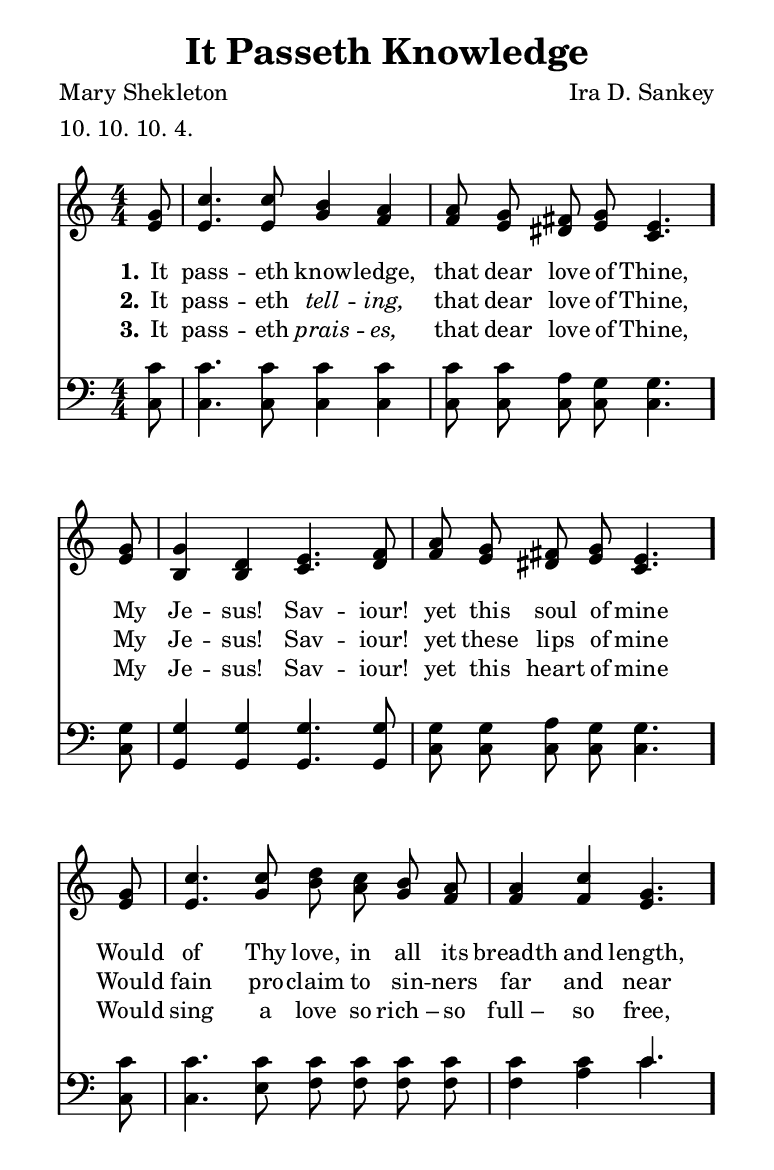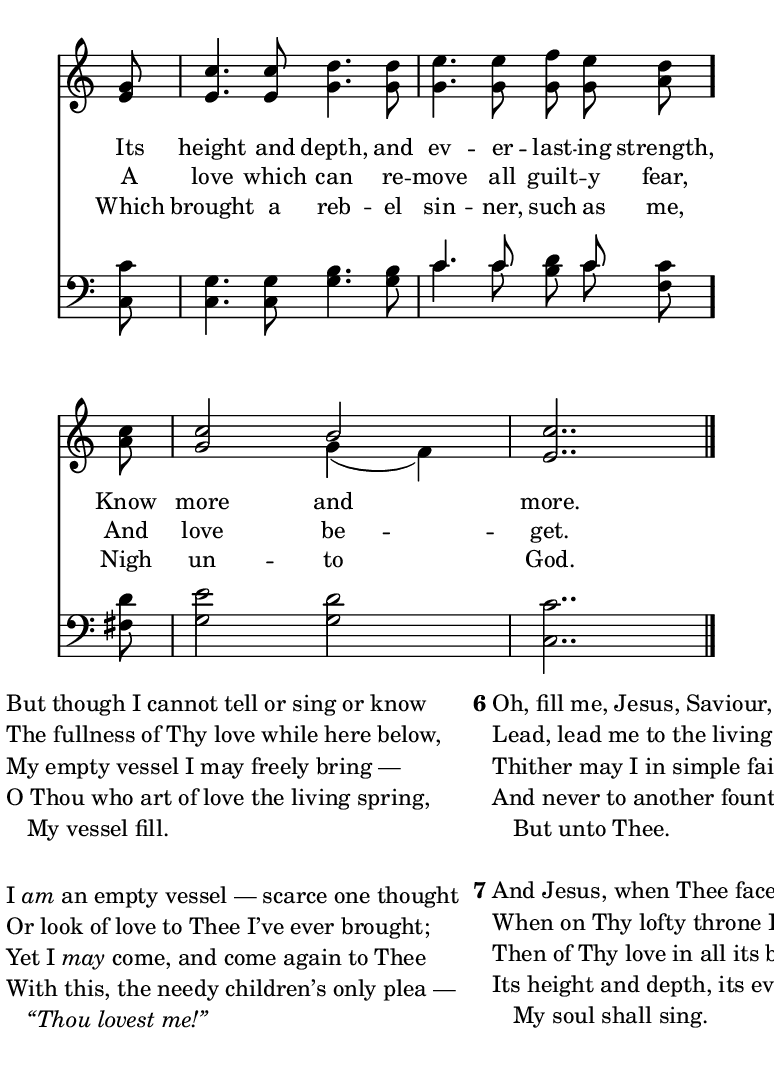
\include "common/global.ily"
\paper {
  \include "common/paper.ily"
  score-markup-spacing.padding = 2
  score-markup-spacing.basic-distance = 2
}

\header{
  hymnnumber = "229"
  title = "It Passeth Knowledge"
  tunename = ""
  meter = "10. 10. 10. 4."
  poet = "Mary Shekleton"
  composer = "Ira D. Sankey"
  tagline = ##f
}

global = {
  \include "common/overrides.ily"
  \override Staff.TimeSignature.style = #'numbered
  \time 4/4
  \override Score.MetronomeMark.transparent = ##t % hide all fermata changes too
  \tempo 4=80
  \key c \major
  \partial 8
  \autoBeamOff
}

patternA = { c8 | c4. c8 c4 c | c8 c c c c4. }
patternB = { c8 | c4 c c4. c8 | c c c c c4. }
patternC = { c8 | c4. c8 c c c c | c4 c c4. }
patternD = { c8 | c4. c8 c4. c8 | c4. c8 c c c }
patternE = { c8 | c2 c2 | c2.. }

notesSoprano = {
\global
\relative c'' {

  g8 | c4. c8 b4 a | a8 g fis g e4.
  g8 | g4 d e4. f8 | a g fis g e4.
  g8 | c4. c8 d c b a | a4 c g4. \eogbreak
  g8 | c4. c8 d4. d8 | e4. e8 f e d
  c8 | c2 b2 | c2..

  \bar "|."

}
}

notesAlto = {
\global
\relative e' {

  \changePitch \patternA { e | e e g f | f e dis e c }
  \changePitch \patternB { e | b b c d | f e dis e c }
  \changePitch \patternC { e | e g b a g f | f f e }
  \changePitch \patternD { e | e e g g | g g g g a }
  a8 | g2 g4( f) e2..

}
}

notesTenor = {
\global
\relative a {

  \changePitch \patternA { c | c c c c | c c a g g }
  \changePitch \patternB { g | g g g g | g g a g g }
  \changePitch \patternC { c | c c c c c c | c c c }
  \changePitch \patternD { c | g g b b | c c d c c }
  \changePitch \patternE { d | e d | c }

}
}

notesBass = {
\global
\relative f {

  \changePitch \patternA { c | c c c c | c c c c c }
  \changePitch \patternB { c | g g g g | c c c c c }
  \changePitch \patternC { c | c e f f f f | f a c }
  \changePitch \patternD { c, | c c g' g | c c b c f, }
  \changePitch \patternE { fis | g g | c, }

}
}

wordsA = \lyricmode {
\set stanza = "1."

It pass -- eth know -- ledge, that dear love of Thine, \bar "."
My Je -- sus! Sav -- iour! yet this soul of mine \bar "."
Would of Thy love, in all its breadth and length, \bar "."
Its height and depth, and ev -- er -- last -- ing strength, \bar "."
Know more and more. \bar "."

}

wordsB = \lyricmode {
\set stanza = "2."

It pass -- eth \italicsOn tell -- ing, \italicsOff that dear love of Thine,
My Je -- sus! Sav -- iour! yet these lips of mine
Would fain pro -- claim to sin -- ners far and near
A love which can re -- move all guilt -- y fear,
And love be -- get.

}

wordsC = \lyricmode {
\set stanza = "3."

It pass -- eth \italicsOn prais -- es, \italicsOff that dear love of Thine,
My Je -- sus! Sav -- iour! yet this heart of mine
Would sing a love so rich_– so full_– so free,
Which brought a reb -- el sin -- ner, such as me,
Nigh un -- to God.

}

wordsD = \markuplist {

\line { But though I cannot tell or sing or know }
\line { The fullness of Thy love while here below, }
\line { My empty vessel I may freely bring — }
\line { O Thou who art of love the living spring, }
\line { { \hspace #2 } My vessel fill. }

}

wordsE = \markuplist {

\line { I \italic am an empty vessel — scarce one thought }
\line { Or look of love to Thee I’ve ever brought; }
\line { Yet I \italic may come, and come again to Thee }
\line { With this, the needy children’s only plea — }
% `\italic { }` would get stripped in getlyrics
\line { { \hspace #2 } \italic “Thou \italic lovest \italic me!” }

}

wordsF = \markuplist {

\line { Oh, fill me, Jesus, Saviour, with Thy love; }
\line { Lead, lead me to the living fount above! }
\line { Thither may I in simple faith draw nigh }
\line { And never to another fountain fly, }
\line { { \hspace #2 } But unto Thee. }

}

wordsG = \markuplist {

\line { And Jesus, when Thee face to face I see, }
\line { When on Thy lofty throne I sit with Thee; }
\line { Then of Thy love in all its breadth and length, }
\line { Its height and depth, its everlasting strength, }
\line { { \hspace #2 } My soul shall sing. }

}

\score {
  \context ChoirStaff <<
    \context Staff = upper <<
      \set Staff.autoBeaming = ##f
      \set ChoirStaff.systemStartDelimiter = #'SystemStartBar
      \set ChoirStaff.printPartCombineTexts = ##f
      \partcombine #'(2 . 11) \notesSoprano \notesAlto
      \context NullVoice = sopranos { \voiceOne << \notesSoprano >> }
      \context Lyrics = one   \lyricsto sopranos \wordsA
      \context Lyrics = two   \lyricsto sopranos \wordsB
      \context Lyrics = three \lyricsto sopranos \wordsC
    >>
    \context Staff = men <<
      \set Staff.autoBeaming = ##f
      \clef bass
      \set ChoirStaff.printPartCombineTexts = ##f
      \partcombine #'(2 . 11) \notesTenor \notesBass
    >>
  >>
  \layout {
    \include "common/layout.ily"
  }
  #(cond ((ly:get-option 'eog-midi-permitted) #{ \midi{
    \include "common/midi.ily"
  } #}))
}

\noPageBreak

\markup { \fill-line {
  \hspace #0.1
  \column {
  \line{ \bold 4 \column { \wordsD } } \combine \null \vspace #1
  \line{ \bold 5 \column { \wordsE } }
  }
  \hspace #0.1
  \column {
  \line{ \bold 6 \column { \wordsF } } \combine \null \vspace #1
  \line{ \bold 7 \column { \wordsG } }
  }
  \hspace #0.1
} }

\version "2.19.49"  % necessary for upgrading to future LilyPond versions.

% vi:set et ts=2 sw=2 ai nocindent syntax=lilypond:
